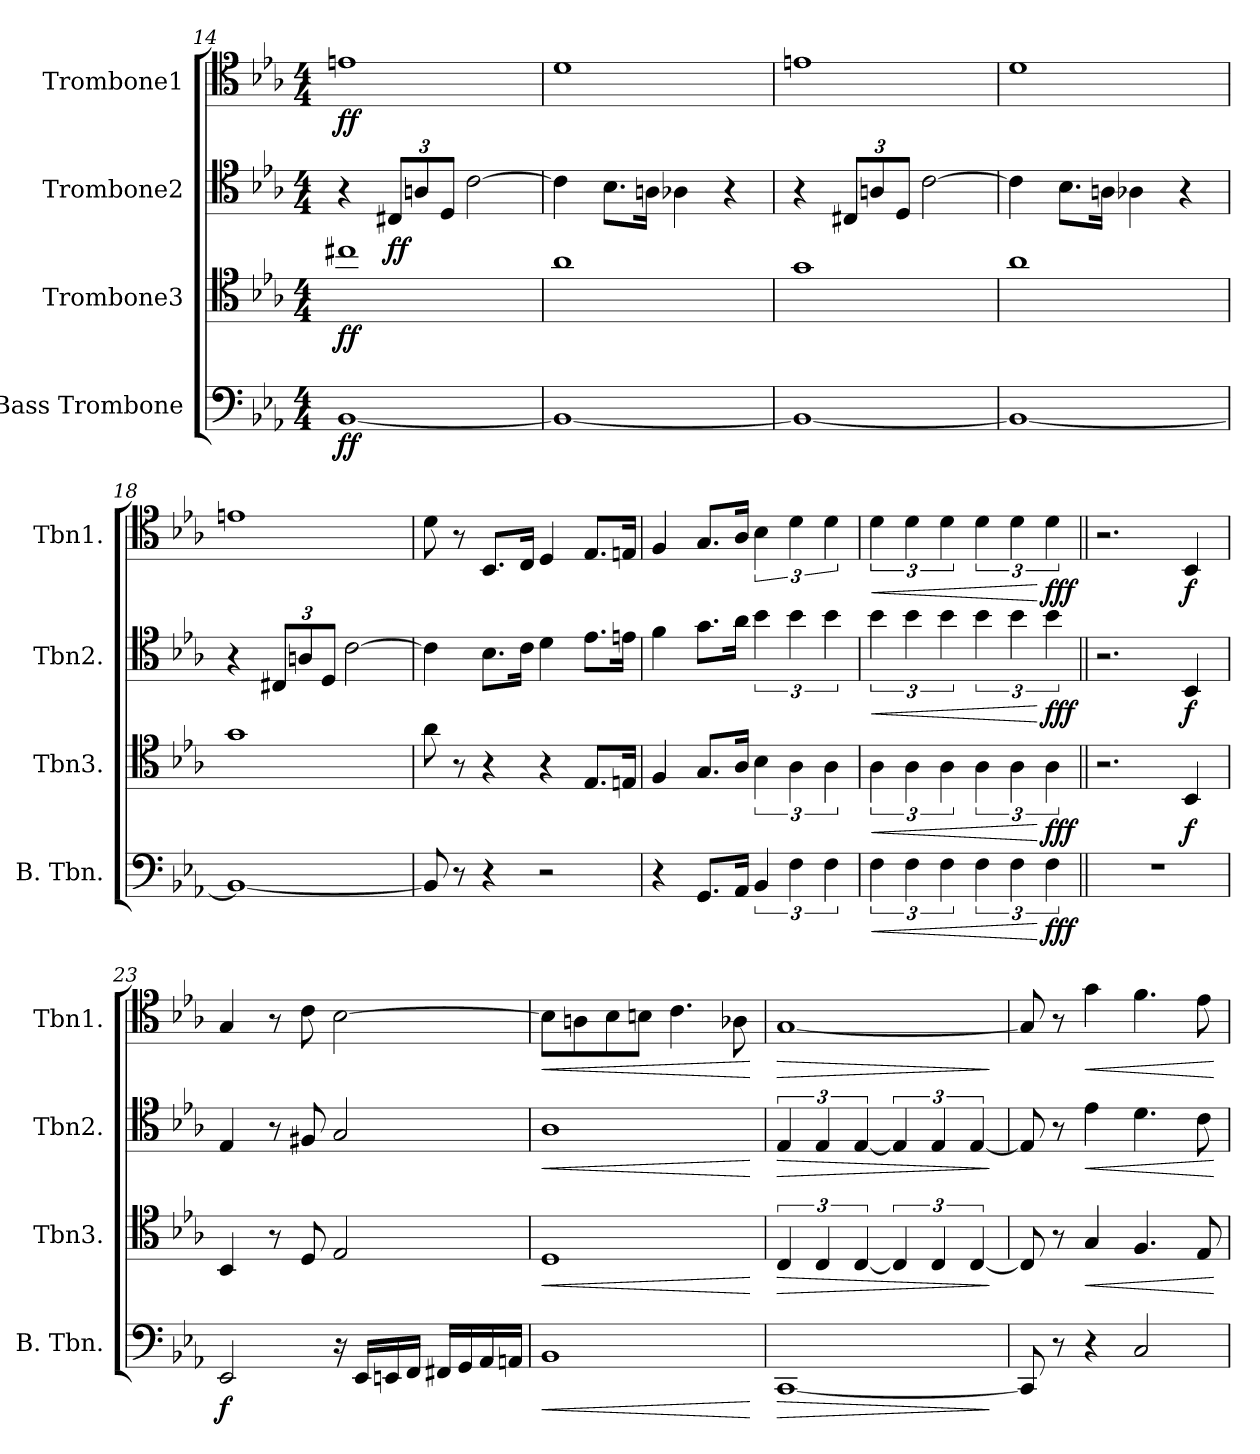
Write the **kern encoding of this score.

**kern	**dynam	**kern	**dynam	**kern	**dynam	**kern	**dynam
*part4	*part4	*part3	*part3	*part2	*part2	*part1	*part1
*staff4	*staff4	*staff3	*staff3	*staff2	*staff2	*staff1	*staff1
*I"Bass Trombone	*	*I"Trombone3	*	*I"Trombone2	*	*I"Trombone1	*
*I'B. Tbn.	*	*I'Tbn3.	*	*I'Tbn2.	*	*I'Tbn1.	*
!!LO:LB:g=z
*clefF4	*	*clefC4	*	*clefC4	*	*clefC4	*
*k[b-e-a-]	*	*k[b-e-a-]	*	*k[b-e-a-]	*	*k[b-e-a-]	*
*M4/4	*	*M4/4	*	*M4/4	*	*M4/4	*
=14	=14	=14	=14	=14	=14	=14	=14
!	!LO:DY:b	!	!LO:DY:b	!	!	!	!LO:DY:b
[1BB-	ff	1cc#X	ff	4r	.	1en	ff
*	*	*	*	*Xbrackettup	*	*	*
!	!	!	!	!	!LO:DY:b	!	!
.	.	.	.	12C#X/L	ff	.	.
.	.	.	.	12An/	.	.	.
.	.	.	.	12D/J	.	.	.
.	.	.	.	[2c\	.	.	.
=15	=15	=15	=15	=15	=15	=15	=15
1BB-_	.	1a-	.	4c\]	.	1d	.
.	.	.	.	8.B-\L	.	.	.
.	.	.	.	16An\Jk	.	.	.
.	.	.	.	4A-X\	.	.	.
.	.	.	.	4r	.	.	.
=16	=16	=16	=16	=16	=16	=16	=16
1BB-_	.	1g	.	4r	.	1en	.
.	.	.	.	12C#X/L	.	.	.
.	.	.	.	12An/	.	.	.
.	.	.	.	12D/J	.	.	.
.	.	.	.	[2c\	.	.	.
=17	=17	=17	=17	=17	=17	=17	=17
1BB-_	.	1a-	.	4c\]	.	1d	.
.	.	.	.	8.B-\L	.	.	.
.	.	.	.	16An\Jk	.	.	.
.	.	.	.	4A-X\	.	.	.
.	.	.	.	4r	.	.	.
!!LO:PB:g=z
=18	=18	=18	=18	=18	=18	=18	=18
1BB-_	.	1g	.	4r	.	1en	.
.	.	.	.	12C#X/L	.	.	.
.	.	.	.	12An/	.	.	.
.	.	.	.	12D/J	.	.	.
.	.	.	.	[2c\	.	.	.
=19	=19	=19	=19	=19	=19	=19	=19
8BB-/]	.	8a-\	.	4c\]	.	8d\	.
8r	.	8r	.	.	.	8r	.
4r	.	4r	.	8.B-\L	.	8.BB-/L	.
.	.	.	.	16c\Jk	.	16C/Jk	.
2r	.	4r	.	4d\	.	4D/	.
.	.	8.E-/L	.	8.e-\L	.	8.E-/L	.
.	.	16En/Jk	.	16en\Jk	.	16En/Jk	.
=20	=20	=20	=20	=20	=20	=20	=20
4r	.	4F/	.	4f\	.	4F/	.
8.GG/L	.	8.G/L	.	8.g\L	.	8.G/L	.
16AA-/Jk	.	16A-/Jk	.	16a-\Jk	.	16A-/Jk	.
*	*	*	*	*brackettup	*	*	*
6BB-/	.	6B-\	.	6b-\	.	6B-\	.
6F\	.	6A-\	.	6b-\	.	6d\	.
6F\	.	6A-\	.	6b-\	.	6d\	.
=21	=21	=21	=21	=21	=21	=21	=21
!	!LO:HP:b	!	!LO:HP:b	!	!LO:HP:b	!	!LO:HP:b
6F\	<	6A-\	<	6b-\	<	6d\	<
6F\	.	6A-\	.	6b-\	.	6d\	.
6F\	.	6A-\	.	6b-\	.	6d\	.
6F\	.	6A-\	.	6b-\	.	6d\	.
6F\	.	6A-\	.	6b-\	.	6d\	.
!	!LO:DY:n=1:b	!	!LO:DY:n=1:b	!	!LO:DY:n=1:b	!	!LO:DY:n=1:b
6F\	[ fff	6A-\	[ fff	6b-\	[ fff	6d\	[ fff
!!LO:LB:g=z
=22||	=22||	=22||	=22||	=22||	=22||	=22||	=22||
!!LO:REH:place=s1:a:B:fs=14:t=B
*	*	*	*	*	*	*MM92	*
1r	.	2.r	.	2.r	.	2.r	.
!	!	!	!LO:DY:b	!	!LO:DY:b	!	!LO:DY:b
.	.	4BB-/	f	4BB-/	f	4BB-/	f
=23	=23	=23	=23	=23	=23	=23	=23
!	!LO:DY:b	!	!	!	!	!	!
2EE-/	f	4BB-/	.	4E-/	.	4G/	.
.	.	8r	.	8r	.	8r	.
.	.	8D/	.	8F#X/	.	8c\	.
16r	.	2E-/	.	2G/	.	[2B-\	.
16EE-/LL	.	.	.	.	.	.	.
16EEn/	.	.	.	.	.	.	.
16FF/JJ	.	.	.	.	.	.	.
16FF#X/LL	.	.	.	.	.	.	.
16GG/	.	.	.	.	.	.	.
16AA-/	.	.	.	.	.	.	.
16AAn/JJ	.	.	.	.	.	.	.
=24	=24	=24	=24	=24	=24	=24	=24
!	!LO:HP:b	!	!LO:HP:b	!	!LO:HP:b	!	!LO:HP:b
1BB-	<	1D	<	1A-	<	8B-\L]	<
.	.	.	.	.	.	8An\	.
.	.	.	.	.	.	8B-\	.
.	.	.	.	.	.	8Bn\J	.
.	.	.	.	.	.	4.c\	.
.	.	.	.	.	.	8A-X\	.
.	[	.	[	.	[	.	[
=25	=25	=25	=25	=25	=25	=25	=25
!	!LO:HP:b	!	!LO:HP:b	!	!LO:HP:b	!	!LO:HP:b
[1CC	>	6C/	>	6E-/	>	[1G	>
.	.	6C/	.	6E-/	.	.	.
.	.	[6C/	.	[6E-/	.	.	.
.	.	6C/]	.	6E-/]	.	.	.
.	.	6C/	.	6E-/	.	.	.
.	.	[6C/	.	[6E-/	.	.	.
.	]	.	]	.	]	.	]
!!LO:LB:g=z
=26	=26	=26	=26	=26	=26	=26	=26
8CC/]	.	8C/]	.	8E-/]	.	8G/]	.
8r	.	8r	.	8r	.	8r	.
!	!	!	!LO:HP:b	!	!LO:HP:b	!	!LO:HP:b
4r	.	4G/	<	4e-\	<	4g\	<
2C/	.	4.F/	.	4.d\	.	4.f\	.
.	.	8E-/	.	8c\	.	8e-\	.
.	.	.	[	.	[	.	[
=	=	=	=	=	=	=	=
*-	*-	*-	*-	*-	*-	*-	*-
